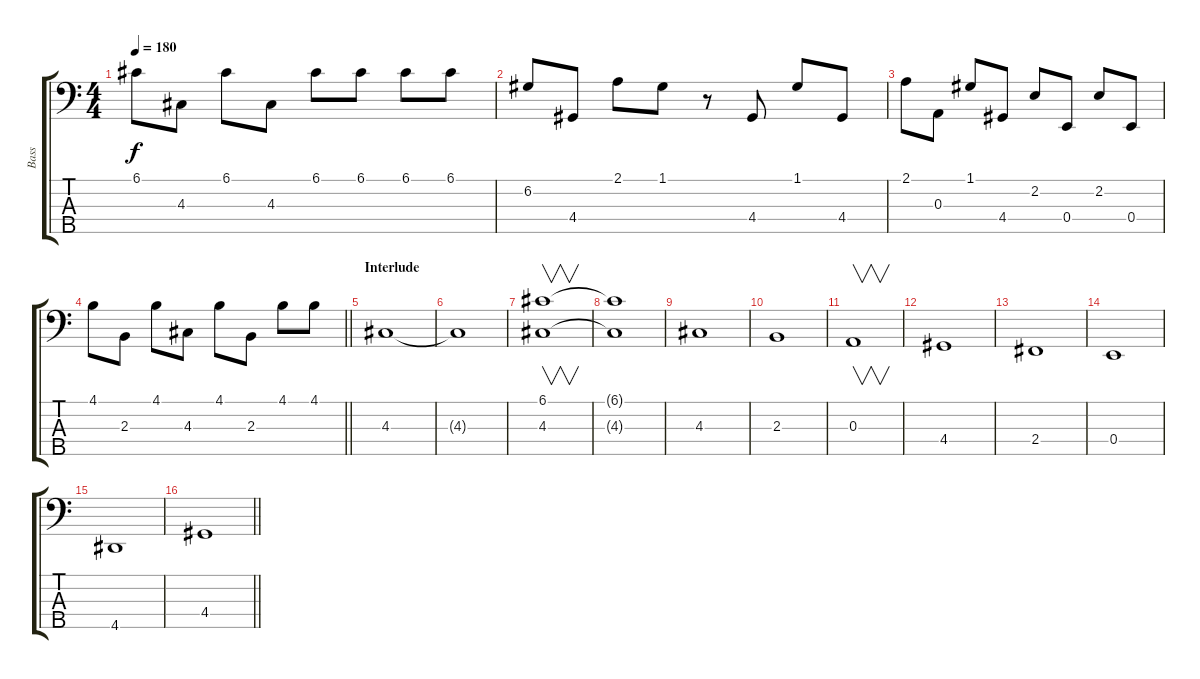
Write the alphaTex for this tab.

\track ("Bass" "Bass") {instrument slapbass1}
\staff {score tabs}
\tuning (G2 D2 A1 E1 B0) {hide}
\ts (4 4)
\tempo 180
\clef f4
\ks c
6.1.8{dy f} 4.3.8 6.1.8 4.3.8 6.1.8 6.1.8 6.1.8 6.1.8 |
6.2.8 4.4.8 2.1.8 1.1.8 r.8 4.4.8 1.1.8 4.4.8 |
2.1.8 0.3.8 1.1.8 4.4.8 2.2.8 0.4.8 2.2.8 0.4.8 |
\barLineRight lightlight
4.1.8 2.3.8 4.1.8 4.3.8 4.1.8 2.3.8 4.1.8 4.1.8 |
\section ("" "Interlude")
4.3.1 |
4.3{t}.1 |
(6.1 4.3).1{v} |
(6.1{t} 4.3{t}).1 |
4.3.1 |
2.3.1 |
0.3.1{v} |
4.4.1 |
2.4.1 |
0.4.1 |
4.5.1 |
\barLineRight lightlight
4.4.1
